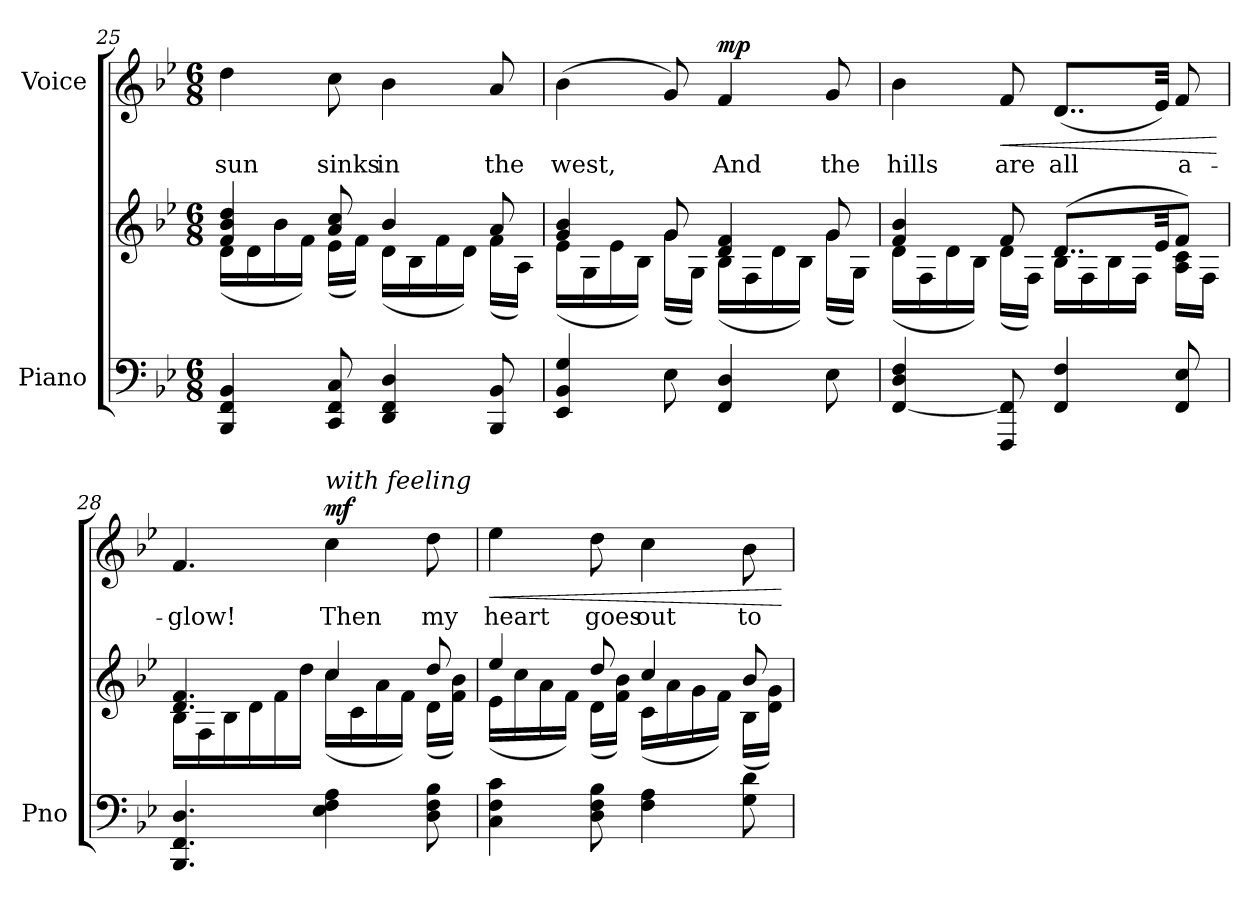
**kern	**kern	**kern	**text	**dynam
*part2	*part2	*part1	*part1	*part1
*staff3	*staff2	*staff1	*staff1	*staff1
*I"Piano	*	*I"Voice	*	*
*I'Pno	*	*	*	*
*clefF4	*clefG2	*clefG2	*	*
*k[b-e-]	*k[b-e-]	*k[b-e-]	*	*
*M6/8	*M6/8	*M6/8	*	*
=25	=25	=25	=25	=25
*	*^	*	*	*
!	!	!	!	!LO:LY:b	!
4BBB-/ 4FF/ 4BB-/	4f/ 4b-/ 4dd/	(<16d\LL	4dd\	sun	.
.	.	16d\	.	.	.
.	.	16b-\	.	.	.
.	.	16f\JJ)	.	.	.
!	!	!	!	!LO:LY:b	!
8CC/ 8FF/ 8C/	8a/ 8cc/	(<16e-\LL	8cc\	sinks	.
.	.	16f\JJ)	.	.	.
!	!	!	!	!LO:LY:b	!
4DD/ 4FF/ 4D/	4b-/	(<16d\LL	4b-\	in	.
.	.	16B-\	.	.	.
.	.	16f\	.	.	.
.	.	16d\JJ)	.	.	.
!	!	!	!	!LO:LY:b	!
8BBB-/ 8BB-/	8a/	(<16f\LL	8a/	the	.
.	.	16A\JJ)	.	.	.
!!LO:PB:g=z
=26	=26	=26	=26	=26	=26
!	!	!	!	!LO:LY:b	!
4EE-/ 4BB-/ 4G/	4g/ 4b-/	(<16e-\LL	(>4b-\	west,	.
.	.	16G\	.	.	.
.	.	16e-\	.	.	.
.	.	16B-\JJ)	.	.	.
8E-\	8g/	(<16g\LL	8g/)	.	.
.	.	16G\JJ)	.	.	.
!	!	!	!	!LO:LY:b	!LO:DY:a
4FF/ 4D/	4d/ 4f/	(<16B-\LL	4f/	And	mp
.	.	16F\	.	.	.
.	.	16d\	.	.	.
.	.	16B-\JJ)	.	.	.
!	!	!	!	!LO:LY:b	!
8E-\	8g/	(<16g\LL	8g/	the	.
.	.	16G\JJ)	.	.	.
=27	=27	=27	=27	=27	=27
!	!	!	!	!LO:LY:b	!
[4FF/ 4D/ 4F/	4f/ 4b-/	(<16d\LL	4b-\	hills	.
.	.	16F\	.	.	.
.	.	16d\	.	.	.
.	.	16B-\JJ)	.	.	.
!	!	!	!	!LO:LY:b	!LO:HP:b
8FFF/ 8FF/]	8f/	(<16d\LL	8f/	are	<
.	.	16F\JJ)	.	.	.
!	!	!	!	!LO:LY:b	!
4FF/ 4F/	(>8..d/L	16B-\LL	(<8..d/L	all	.
.	.	16F\	.	.	.
.	.	16B-\	.	.	.
.	.	16F\JJ	.	.	.
.	32e-/KK	.	32e-/Jkk)	.	.
!	!	!	!	!LO:LY:b	!
8FF/ 8E-/	8f/J)	16A\ 16c\LL	8f/	a-	.
.	.	16F\JJ	.	.	.
*	*v	*v	*	*	*
.	.	.	.	[
=28	=28	=28	=28	=28
*	*^	*	*	*
!	!	!	!	!LO:LY:b	!
4.BBB-/ 4.FF/ 4.D/	4.d/ 4.f/	16B-\LL	4.f/	-glow!	.
.	.	16F\	.	.	.
.	.	16B-\	.	.	.
.	.	16d\	.	.	.
.	.	16f\	.	.	.
.	.	16dd\JJ	.	.	.
*	*	*	*MM94	*	*
!	!	!	!LO:TX:a:i:t=with feeling	!	!
!	!	!	!	!LO:LY:b	!LO:DY:a
4E-\ 4F\ 4A\	4cc/	(<16cc\LL	4cc\	Then	mf
.	.	16c\	.	.	.
.	.	16a\	.	.	.
.	.	16f\JJ)	.	.	.
!	!	!	!	!LO:LY:b	!
8D\ 8F\ 8B-\	8dd/	(<16d\LL	8dd\	my	.
.	.	16f\ 16b-\JJ)	.	.	.
!!LO:LB:g=z
=29	=29	=29	=29	=29	=29
!	!	!	!	!LO:LY:b	!LO:HP:b
4C\ 4F\ 4c\	4ee-/	(<16e-\LL	4ee-\	heart	<
.	.	16cc\	.	.	.
.	.	16a\	.	.	.
.	.	16f\JJ)	.	.	.
!	!	!	!	!LO:LY:b	!
8D\ 8F\ 8B-\	8dd/	(<16d\LL	8dd\	goes	.
.	.	16f\ 16b-\JJ)	.	.	.
!	!	!	!	!LO:LY:b	!
4F\ 4A\	4cc/	(<16c\LL	4cc\	out	.
.	.	16a\	.	.	.
.	.	16g\	.	.	.
.	.	16f\JJ)	.	.	.
!	!	!	!	!LO:LY:b	!
8G\ 8d\	8b-/	(<16B-\LL	8b-\	to	.
.	.	16d\ 16g\JJ)	.	.	.
*	*v	*v	*	*	*
.	.	.	.	[
=	=	=	=	=
*-	*-	*-	*-	*-
